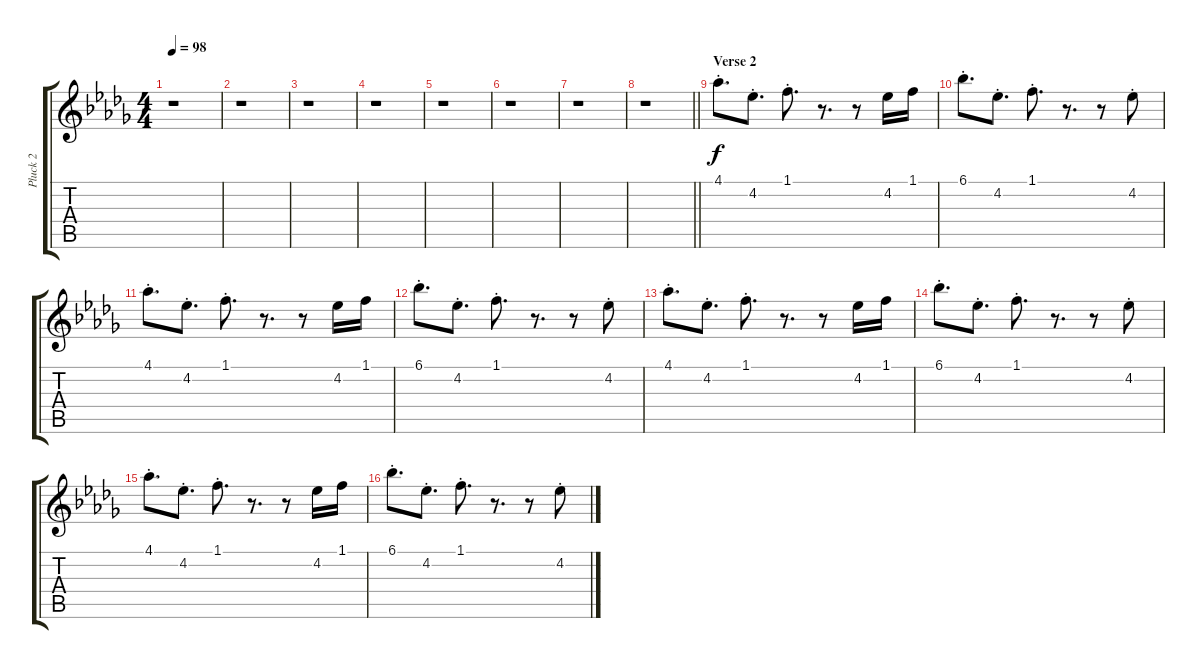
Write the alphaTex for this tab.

\track ("Pluck 2" "Pluck 2") {instrument fx5brightness}
\staff {score tabs}
\tuning (E5 B4 G4 D4 A3 E3) {hide}
\ts (4 4)
\tempo 98
\clef g2
\ks db
r.1{dy f} |
r.1 |
r.1 |
r.1 |
r.1 |
r.1 |
r.1 |
\barLineRight lightlight
r.1 |
\section ("" "Verse 2")
4.1{st}.8{d} 4.2{st}.8{d} 1.1{st}.8{d} r.8{d} r.8 4.2.16 1.1.16 |
6.1{st}.8{d} 4.2{st}.8{d} 1.1{st}.8{d} r.8{d} r.8 4.2{st}.8 |
4.1{st}.8{d} 4.2{st}.8{d} 1.1{st}.8{d} r.8{d} r.8 4.2.16 1.1.16 |
6.1{st}.8{d} 4.2{st}.8{d} 1.1{st}.8{d} r.8{d} r.8 4.2{st}.8 |
4.1{st}.8{d} 4.2{st}.8{d} 1.1{st}.8{d} r.8{d} r.8 4.2.16 1.1.16 |
6.1{st}.8{d} 4.2{st}.8{d} 1.1{st}.8{d} r.8{d} r.8 4.2{st}.8 |
4.1{st}.8{d} 4.2{st}.8{d} 1.1{st}.8{d} r.8{d} r.8 4.2.16 1.1.16 |
6.1{st}.8{d} 4.2{st}.8{d} 1.1{st}.8{d} r.8{d} r.8 4.2{st}.8
